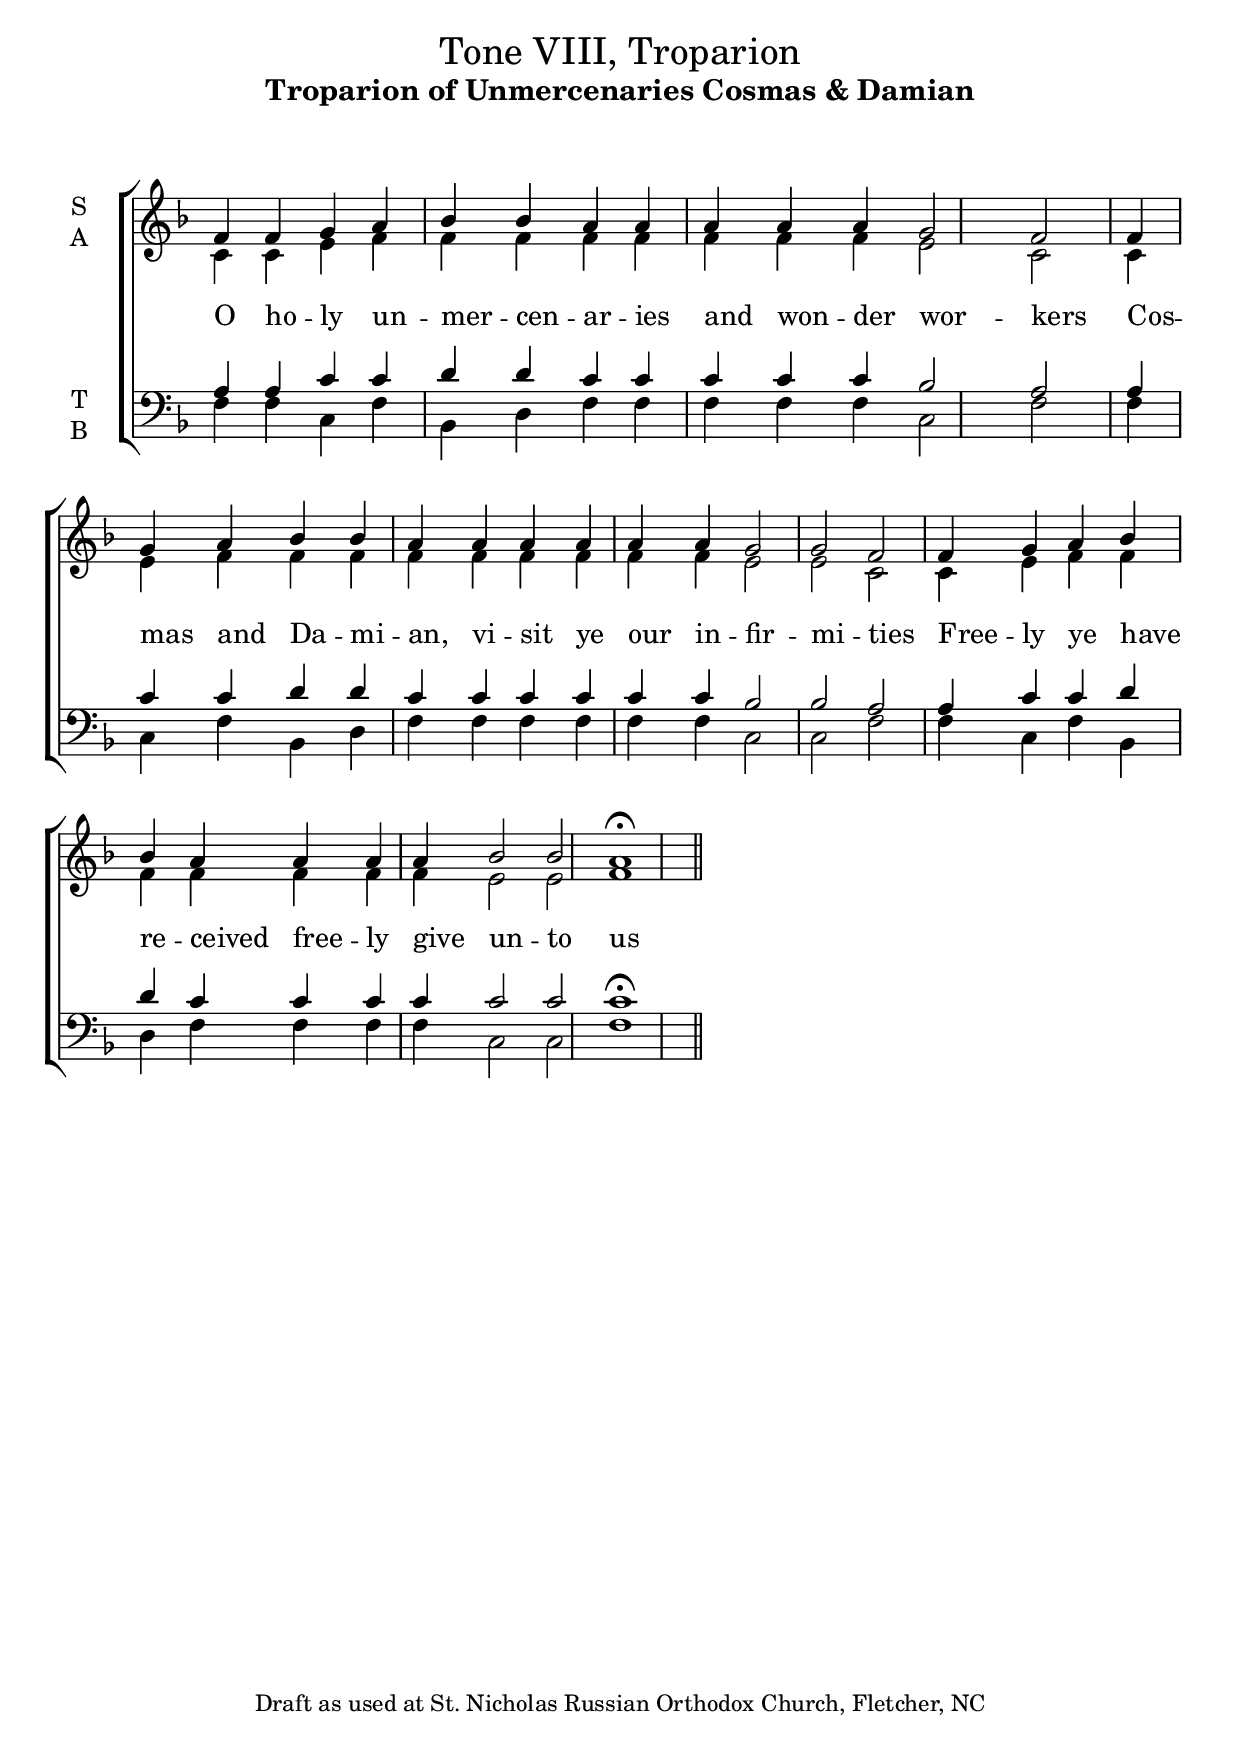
\version "2.18.0" 
\include "english.ly" 
\include "gregorian.ly" 

\layout { 
  \context{ 
    \Score \override SpacingSpanner.packed-spacing = ##f 
  } 
  \context{ 
    \Lyrics \override LyricHyphen.minimum-distance = #2.25 
    \override LyricSpace.minimum-distance = #2.25 
  } 
} 

\header { 
  title = \markup\normal-text\fontsize #0.25 
    "Tone VIII, Troparion" 
  subtitle = \markup\bold\fontsize #1 
        {"Troparion of Unmercenaries Cosmas & Damian"} 
  subsubtitle = \markup\bold\fontsize #4.25 
        {" "} 
  
  meter = \markup\bold\fontsize #4.25 
        {" "} 
    
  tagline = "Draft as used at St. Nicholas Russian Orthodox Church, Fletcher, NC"
 
} 


global = { 
  \key f \major 
  \override Staff.NoteHead.style = #'altdefault 
  \override Staff.TimeSignature.stencil = ##f 
  %\override Staff.BarLine.stencil = ##f 
  \set Score.defaultBarType = "-" 
  \bar "|." 
} 
move = { \bar "" \break }

soprano = 
\relative c' { 
  \global 
  f4 f g a bf bf a a a a a g2 f2 \bar "|"
  f4 g a bf bf a a a a a a g2 g f2 \bar "|"
  
  f4 g a bf bf a a a a bf2 bf a1 \fermata \bar "||"
}

alto = 
\relative c' { 
  \global 
  c4 c e f f f f f f f f e2 c2 \bar "|"
  c4 e f f f f f f f f f e2 e c2 \bar "|"
  
  c4 e f f f f f f f e2 e f1 
}

tenor = 
\relative c' { 
  \global 
  a4 a c c d d c c c c c bf2 a2 \bar "|"
  a4 c c d d c c c c c c bf2 bf2 a2 \bar "|"
  
  a4 c c d d c c c c c2 c c1 \fermata \bar "||"
} 

bass = 
\relative c { 
  \global 
  f4 f c f bf, d f f f f f c2 f2 \bar "|"
  f4 c f bf, d f f f f f f c2 c f2 \bar "|"
  
  f4 c f bf, d f f f f c2 c f1
} 

verse = \lyricmode { 
  % Lyrics follow here. 
  \override LyricText.self-alignment-X = #LEFT
  
   O ho -- ly un -- mer -- cen -- ar -- ies and won -- der wor -- kers
   Cos -- mas and Da -- mi -- an, vi -- sit ye our in -- fir -- mi -- ties
   Free -- ly ye have re -- ceived free -- ly give un -- to us
}


\score {
  \new ChoirStaff <<
    \new Staff \with { 
      midiInstrument = "string ensemble 1" 
      instrumentName = \markup \center-column { "S" "A" } 
    } <<
      \new Voice = "soprano" { \voiceOne \soprano } 
      \new Voice = "alto" { \voiceTwo \alto } 
    >>
    \new Lyrics \lyricsto "soprano" \verse 
    \new Staff \with { 
      midiInstrument = "string ensemble 1" 
      instrumentName = \markup \center-column { "T" "B" } 
    } << 
      \clef bass 
      \new Voice = "tenor" { \voiceThree \tenor } 
      \new Voice = "bass" { \voiceFour \bass } 
    >> 
  >>
  \layout { 
    ragged-last=##t 
    #(layout-set-staff-size 22) 
    \context { 
      \Lyrics 
      \override VerticalAxisGroup.staff-affinity = ##f 
      \override VerticalAxisGroup.staff-staff-spacing = 
        #'((basic-distance . 0) 
           (minimum-distance . 2) 
           (padding . 2)) 
    } 
    indent = 1.25\cm 
    \context { 
      \Staff 
      \override VerticalAxisGroup.staff-staff-spacing = 
        #'((basic-distance . 0) 
           (minimum-distance . 2) 
           (padding . 2)) 
    } 
  } 
}